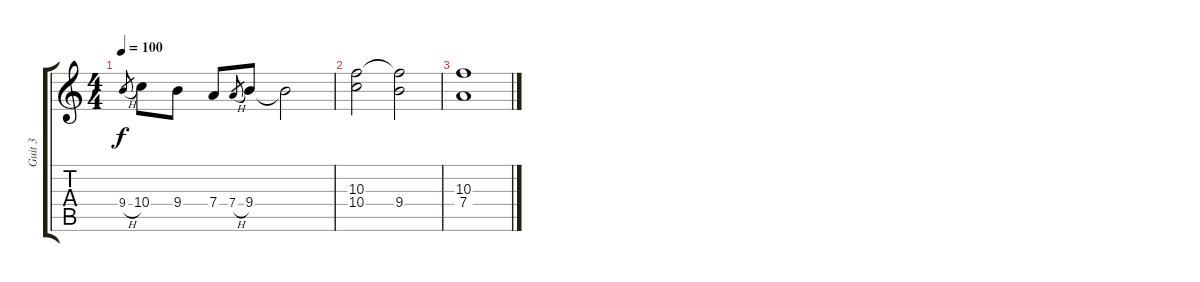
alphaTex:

\track ("Guit 3" "Guit 3") {instrument acousticguitarsteel}
\staff {score tabs}
\tuning (E4 B3 G3 D3 A2 E2) {hide}
\ts (4 4)
\tempo 100
\clef g2
\ks c
9.4{h}.8{gr dy f} 10.4.8 9.4.8 7.4.8 7.4{h}.8{gr} 9.4.8 9.4{t}.2 |
(10.3 10.4).2 (10.3{t} 9.4).2 |
(10.3 7.4).1
